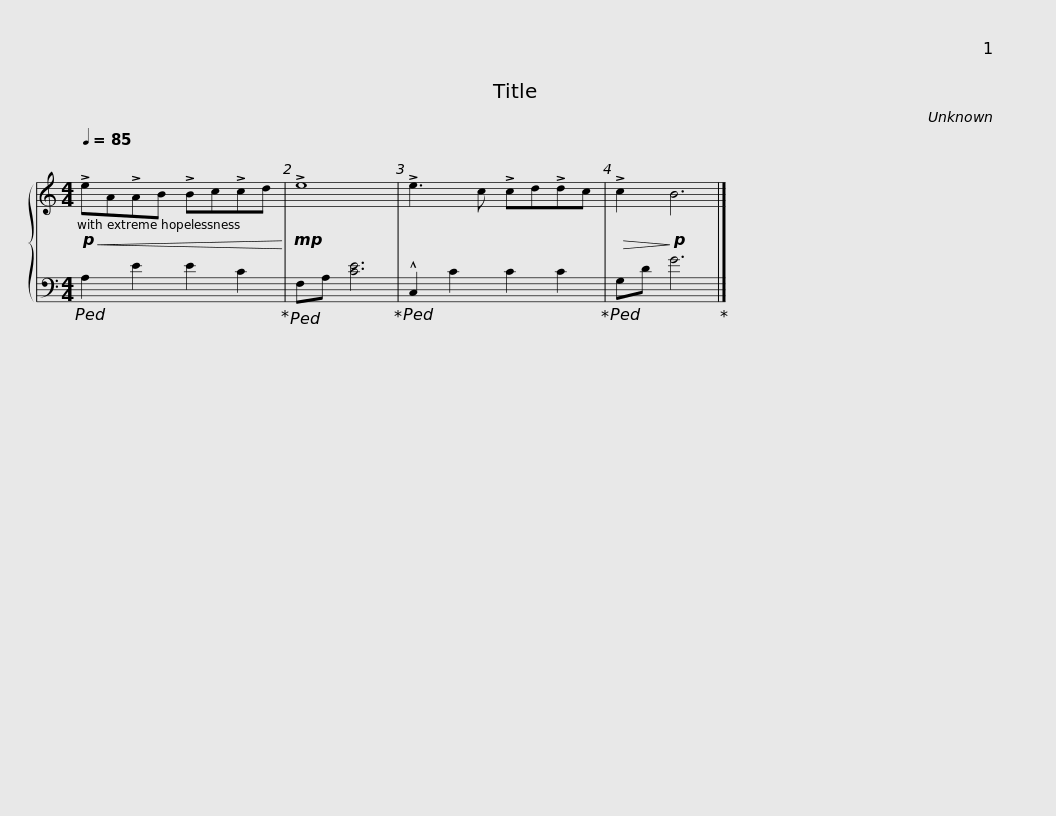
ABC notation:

X:1
%%score { 1 | 2 }
L:1/8
Q:1/4=85
M:4/4
I:linebreak $
K:C
V:1 treble
V:2 bass
V:1
!p!!<(! !>!eA!>!AB !>!Bc!>!cd!<)! |!mp! !>!e8 | !>!e3 c !>!cd!>!dc |!>(! !>!c2!>)!!p! B6 |] %4
V:2
!ped! A,2 E2 E2 C2!ped-up! |!ped! F,A, [CE]6!ped-up! |!ped! !^!C,2 C2 C2 C2!ped-up! |!ped! G,D G6!ped-up! |] %4
